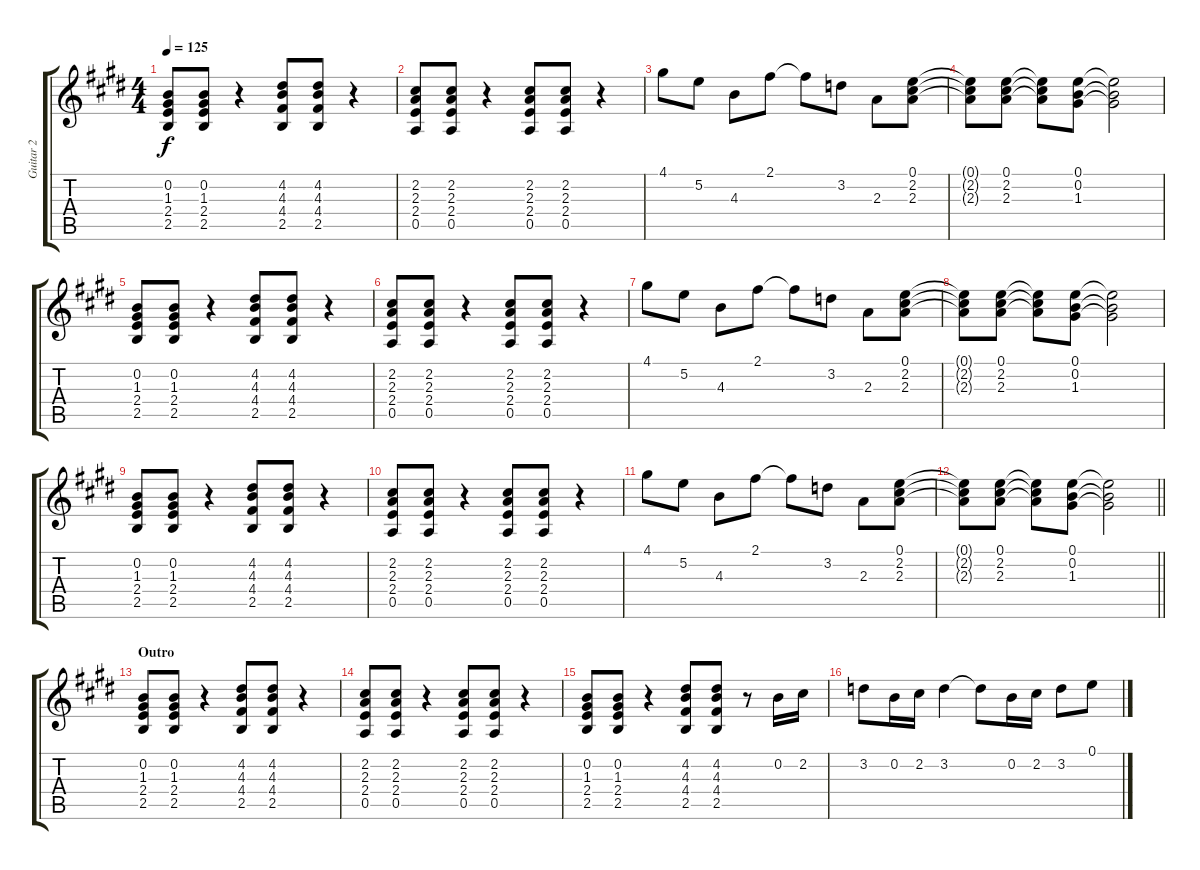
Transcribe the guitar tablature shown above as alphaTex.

\track ("Guitar 2" "Guitar 2") {instrument acousticguitarsteel}
\staff {score tabs}
\tuning (E4 B3 G3 D3 A2 E2) {hide}
\ts (4 4)
\tempo 125
\clef g2
\ks e
(0.2 1.3 2.4 2.5).8{dy f} (0.2 1.3 2.4 2.5).8 r.4 (4.2 4.3 4.4 2.5).8 (4.2 4.3 4.4 2.5).8 r.4 |
(2.2 2.3 2.4 0.5).8 (2.2 2.3 2.4 0.5).8 r.4 (2.2 2.3 2.4 0.5).8 (2.2 2.3 2.4 0.5).8 r.4 |
4.1.8 5.2.8 4.3.8 2.1.8 2.1{t}.8 3.2.8 2.3.8 (0.1 2.2 2.3).8 |
(0.1{t} 2.2{t} 2.3{t}).8 (0.1 2.2 2.3).8 (0.1{t} 2.2{t} 2.3{t}).8 (0.1 0.2 1.3).8 (0.1{t} 0.2{t} 1.3{t}).2 |
(0.2 1.3 2.4 2.5).8 (0.2 1.3 2.4 2.5).8 r.4 (4.2 4.3 4.4 2.5).8 (4.2 4.3 4.4 2.5).8 r.4 |
(2.2 2.3 2.4 0.5).8 (2.2 2.3 2.4 0.5).8 r.4 (2.2 2.3 2.4 0.5).8 (2.2 2.3 2.4 0.5).8 r.4 |
4.1.8 5.2.8 4.3.8 2.1.8 2.1{t}.8 3.2.8 2.3.8 (0.1 2.2 2.3).8 |
(0.1{t} 2.2{t} 2.3{t}).8 (0.1 2.2 2.3).8 (0.1{t} 2.2{t} 2.3{t}).8 (0.1 0.2 1.3).8 (0.1{t} 0.2{t} 1.3{t}).2 |
(0.2 1.3 2.4 2.5).8 (0.2 1.3 2.4 2.5).8 r.4 (4.2 4.3 4.4 2.5).8 (4.2 4.3 4.4 2.5).8 r.4 |
(2.2 2.3 2.4 0.5).8 (2.2 2.3 2.4 0.5).8 r.4 (2.2 2.3 2.4 0.5).8 (2.2 2.3 2.4 0.5).8 r.4 |
4.1.8 5.2.8 4.3.8 2.1.8 2.1{t}.8 3.2.8 2.3.8 (0.1 2.2 2.3).8 |
\barLineRight lightlight
(0.1{t} 2.2{t} 2.3{t}).8 (0.1 2.2 2.3).8 (0.1{t} 2.2{t} 2.3{t}).8 (0.1 0.2 1.3).8 (0.1{t} 0.2{t} 1.3{t}).2 |
\section ("" "Outro")
(0.2 1.3 2.4 2.5).8 (0.2 1.3 2.4 2.5).8 r.4 (4.2 4.3 4.4 2.5).8 (4.2 4.3 4.4 2.5).8 r.4 |
(2.2 2.3 2.4 0.5).8 (2.2 2.3 2.4 0.5).8 r.4 (2.2 2.3 2.4 0.5).8 (2.2 2.3 2.4 0.5).8 r.4 |
(0.2 1.3 2.4 2.5).8 (0.2 1.3 2.4 2.5).8 r.4 (4.2 4.3 4.4 2.5).8 (4.2 4.3 4.4 2.5).8 r.8 0.2.16 2.2.16 |
3.2.8 0.2.16 2.2.16 3.2.4 3.2{t}.8 0.2.16 2.2.16 3.2.8 0.1.8
